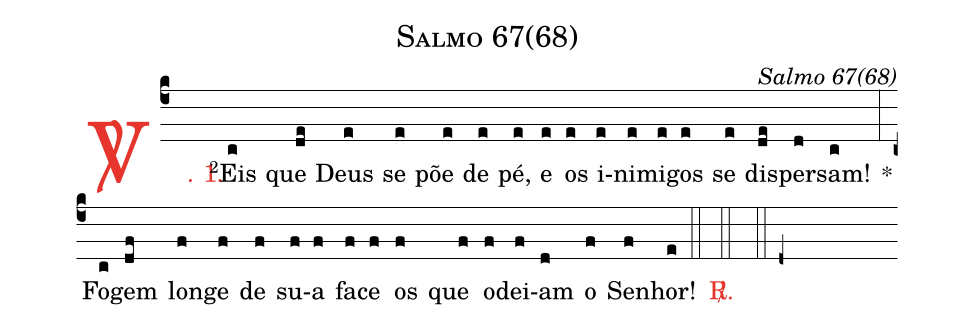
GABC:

name: Salmo 67(68);
commentary: Salmo 67(68);
%%
(c4)

<c><sp>V/</sp>. 1.</c>() <v>\VSup{2}</v>Eis(c) que(de) Deus(e) se(e) põe(e) de(e) pé,(e) e(e) os(e) i(e)ni(e)mi(e)gos(e) se(e) dis(de)per(d)sam!(c) *(:) Fo(c)gem(df) lon(f)ge(f) de(f) su(f)a(f) fa(f)ce(f) os(f) que(f) o(f)dei(f)am(d) o(f) Se(f)nhor!(e)

(::)

<c><sp>R/</sp>.</c>(::)

(::)

(d+)
